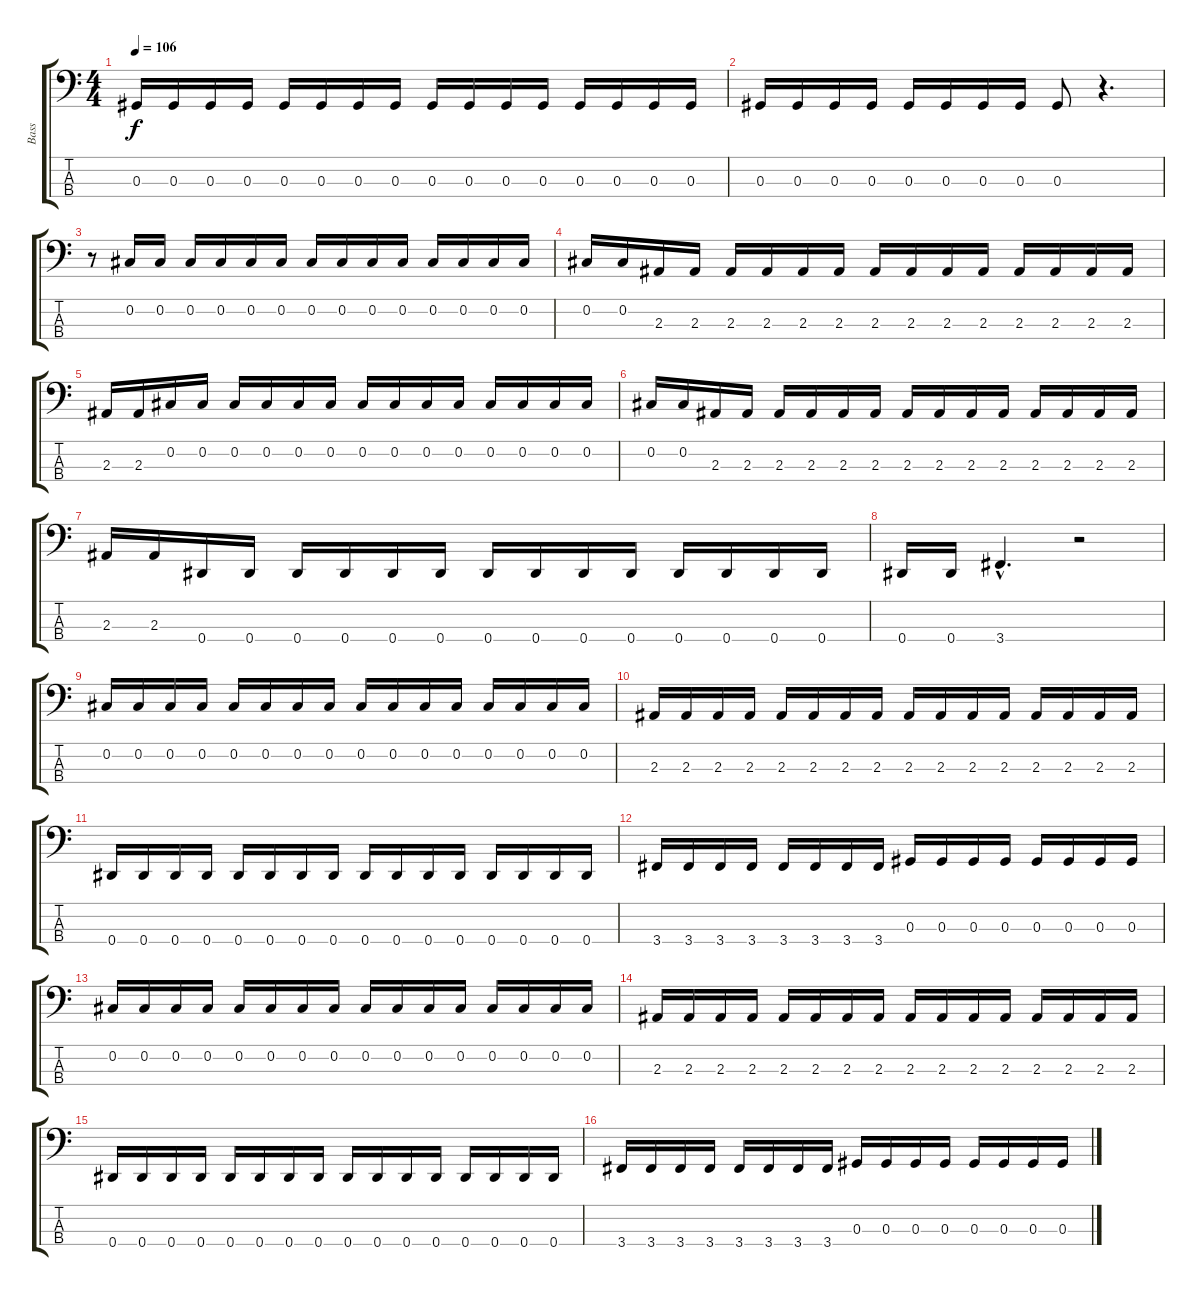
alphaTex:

\track ("Bass" "Bass") {instrument electricbasspick}
\staff {score tabs}
\tuning (Gb2 Db2 Ab1 Eb1) {hide}
\ts (4 4)
\tempo 106
\clef f4
\ks c
0.3.16{dy f volume 4 instrument electricbasspick} 0.3.16{volume 12} 0.3.16 0.3.16 0.3.16 0.3.16 0.3.16 0.3.16 0.3.16 0.3.16 0.3.16 0.3.16 0.3.16 0.3.16 0.3.16 0.3.16 |
0.3.16 0.3.16 0.3.16 0.3.16 0.3.16 0.3.16 0.3.16 0.3.16 0.3.8 r.4{d} |
r.8 0.2.16 0.2.16 0.2.16 0.2.16 0.2.16 0.2.16 0.2.16 0.2.16 0.2.16 0.2.16 0.2.16 0.2.16 0.2.16 0.2.16 |
0.2.16 0.2.16 2.3.16 2.3.16 2.3.16 2.3.16 2.3.16 2.3.16 2.3.16 2.3.16 2.3.16 2.3.16 2.3.16 2.3.16 2.3.16 2.3.16 |
2.3.16 2.3.16 0.2.16 0.2.16 0.2.16 0.2.16 0.2.16 0.2.16 0.2.16 0.2.16 0.2.16 0.2.16 0.2.16 0.2.16 0.2.16 0.2.16 |
0.2.16 0.2.16 2.3.16 2.3.16 2.3.16 2.3.16 2.3.16 2.3.16 2.3.16 2.3.16 2.3.16 2.3.16 2.3.16 2.3.16 2.3.16 2.3.16 |
2.3.16 2.3.16 0.4.16 0.4.16 0.4.16 0.4.16 0.4.16 0.4.16 0.4.16 0.4.16 0.4.16 0.4.16 0.4.16 0.4.16 0.4.16 0.4.16 |
0.4.16 0.4.16 3.4{hac}.4{d} r.2 |
0.2.16 0.2.16 0.2.16 0.2.16 0.2.16 0.2.16 0.2.16 0.2.16 0.2.16 0.2.16 0.2.16 0.2.16 0.2.16 0.2.16 0.2.16 0.2.16 |
2.3.16 2.3.16 2.3.16 2.3.16 2.3.16 2.3.16 2.3.16 2.3.16 2.3.16 2.3.16 2.3.16 2.3.16 2.3.16 2.3.16 2.3.16 2.3.16 |
0.4.16 0.4.16 0.4.16 0.4.16 0.4.16 0.4.16 0.4.16 0.4.16 0.4.16 0.4.16 0.4.16 0.4.16 0.4.16 0.4.16 0.4.16 0.4.16 |
3.4.16 3.4.16 3.4.16 3.4.16 3.4.16 3.4.16 3.4.16 3.4.16 0.3.16 0.3.16 0.3.16 0.3.16 0.3.16 0.3.16 0.3.16 0.3.16 |
0.2.16 0.2.16 0.2.16 0.2.16 0.2.16 0.2.16 0.2.16 0.2.16 0.2.16 0.2.16 0.2.16 0.2.16 0.2.16 0.2.16 0.2.16 0.2.16 |
2.3.16 2.3.16 2.3.16 2.3.16 2.3.16 2.3.16 2.3.16 2.3.16 2.3.16 2.3.16 2.3.16 2.3.16 2.3.16 2.3.16 2.3.16 2.3.16 |
0.4.16 0.4.16 0.4.16 0.4.16 0.4.16 0.4.16 0.4.16 0.4.16 0.4.16 0.4.16 0.4.16 0.4.16 0.4.16 0.4.16 0.4.16 0.4.16 |
3.4.16 3.4.16 3.4.16 3.4.16 3.4.16 3.4.16 3.4.16 3.4.16 0.3.16 0.3.16 0.3.16 0.3.16 0.3.16 0.3.16 0.3.16 0.3.16
